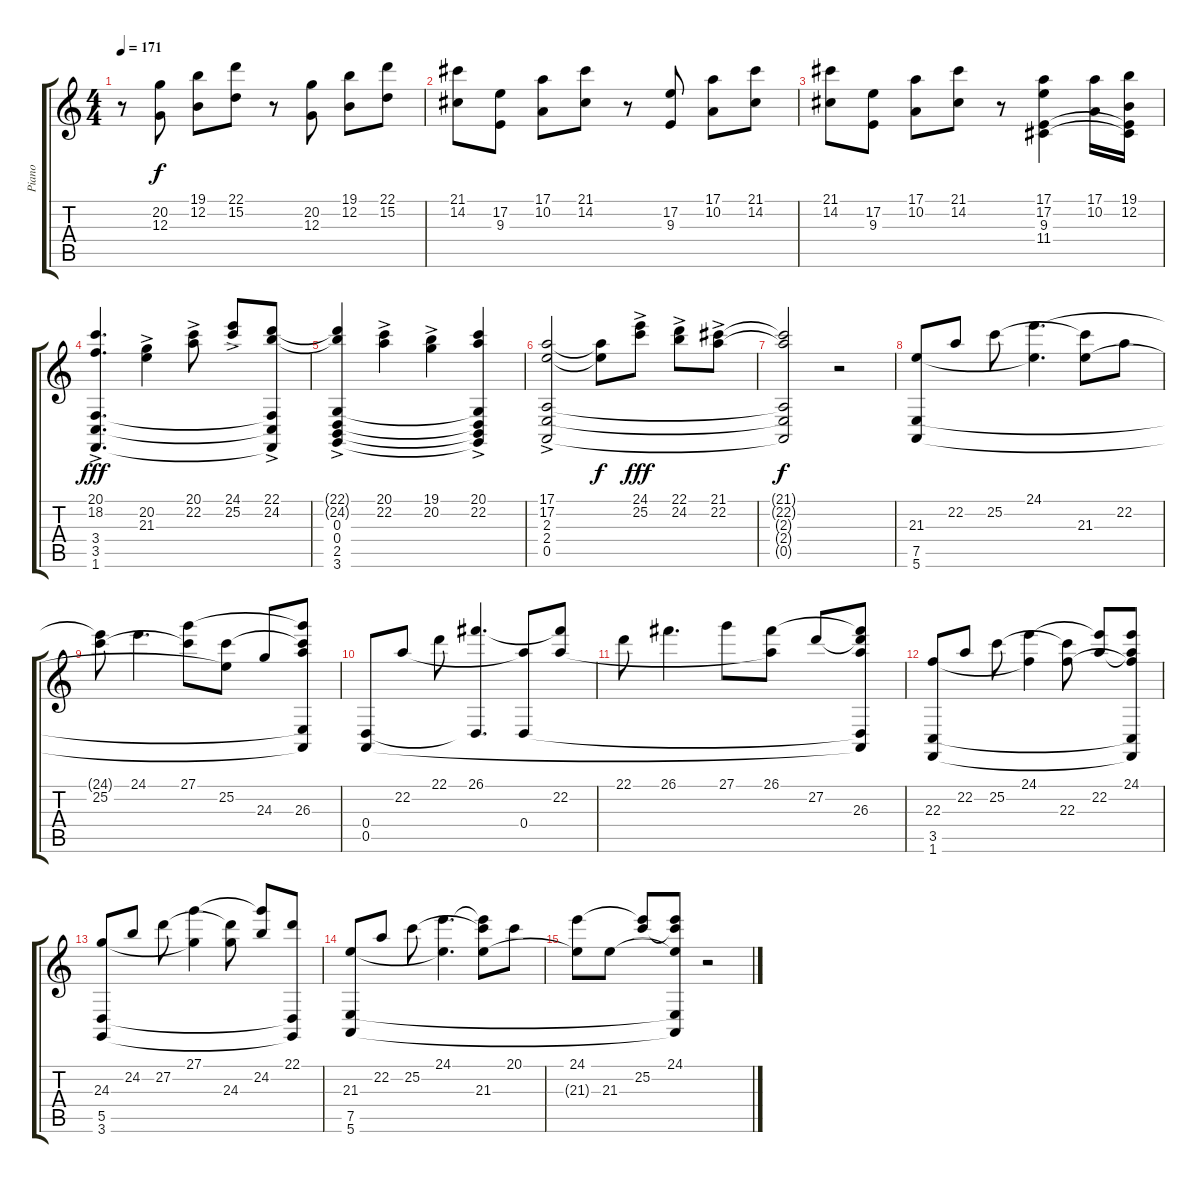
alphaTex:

\track ("Piano" "Piano") {instrument brightacousticpiano}
\staff {score tabs}
\tuning (E4 B3 G3 D3 A2 E2) {hide}
\ts (4 4)
\tempo 171
\clef g2
\ks c
r.8{dy f} (20.2 12.3).8 (19.1 12.2).8 (22.1 15.2).8 r.8 (20.2 12.3).8 (19.1 12.2).8 (22.1 15.2).8 |
(21.1 14.2).8 (17.2 9.3).8 (17.1 10.2).8 (21.1 14.2).8 r.8 (17.2 9.3).8 (17.1 10.2).8 (21.1 14.2).8 |
(21.1 14.2).8 (17.2 9.3).8 (17.1 10.2).8 (21.1 14.2).8 r.8 (17.1 17.2 9.3 11.4).4 (17.1 10.2).16 (19.1 12.2 9.3{t} 11.4{t}).16 |
(20.1 18.2 3.4 3.5 1.6{ac}).4{d dy fff} (20.2 21.3{ac}).4 (20.1 22.2{ac}).8 (24.1 25.2{ac}).8 (22.1 24.2{ac} 3.4{t} 3.5{t} 1.6{t}).8 |
(22.1{t} 24.2{t} 0.3{ac} 0.4 2.5 3.6).4 (20.1 22.2{ac}).4 (19.1 20.2{ac}).4 (20.1 22.2{ac} 0.3{t} 0.4{t} 2.5{t} 3.6{t}).4 |
(17.1{ac} 17.2 2.3 2.4 0.5).2 (17.1{t} 17.2{t}).8{dy f} (24.1{ac} 25.2).8{dy fff} (22.1{ac} 24.2).8 (21.1{ac} 22.2).8 |
(21.1{t} 22.2{t} 2.3{t} 2.4{t} 0.5{t}).2{dy f} r.2 |
(21.3 7.5 5.6).8 22.2.8 25.2.8 (24.1 21.3{t}).4{d} (25.2{t} 21.3).8 22.2.8 |
(24.1{t} 25.2).8 24.1.4{d} (27.1 25.2{t}).8 (25.2 21.3{t}).8 24.3.8 (27.1{t} 25.2{t} 26.3 7.5{t} 5.6{t}).8 |
(0.4 0.5).8 22.2.8 22.1.8 (26.1 0.4{t}).4{d} (22.2{t} 0.4).8 (26.1{t} 22.2).8 |
22.1.8 26.1.4{d} 27.1.8 (26.1 22.2{t}).8 27.2.8 (26.1{t} 27.2{t} 26.3 0.4{t} 0.5{t}).8 |
(22.3 3.5 1.6).8 22.2.8 25.2.8 (24.1 22.3{t}).4 (25.2{t} 22.3).8 (24.1{t} 22.2).8 (24.1 22.2{t} 22.3{t} 3.5{t} 1.6{t}).8 |
(24.3 5.5 3.6).8 24.2.8 27.2.8 (27.1 24.3{t}).4 (27.2{t} 24.3).8 (27.1{t} 24.2).8 (22.1 5.5{t} 3.6{t}).8 |
(21.3 7.5 5.6).8 22.2.8 25.2.8 (24.1 21.3{t}).4{d} (24.1{t} 25.2{t} 21.3).8 20.1.8 |
(24.1 21.3{t}).8 21.3.8 (24.1{t} 25.2).8 (24.1 25.2{t} 21.3{t} 7.5{t} 5.6{t}).8 r.2
